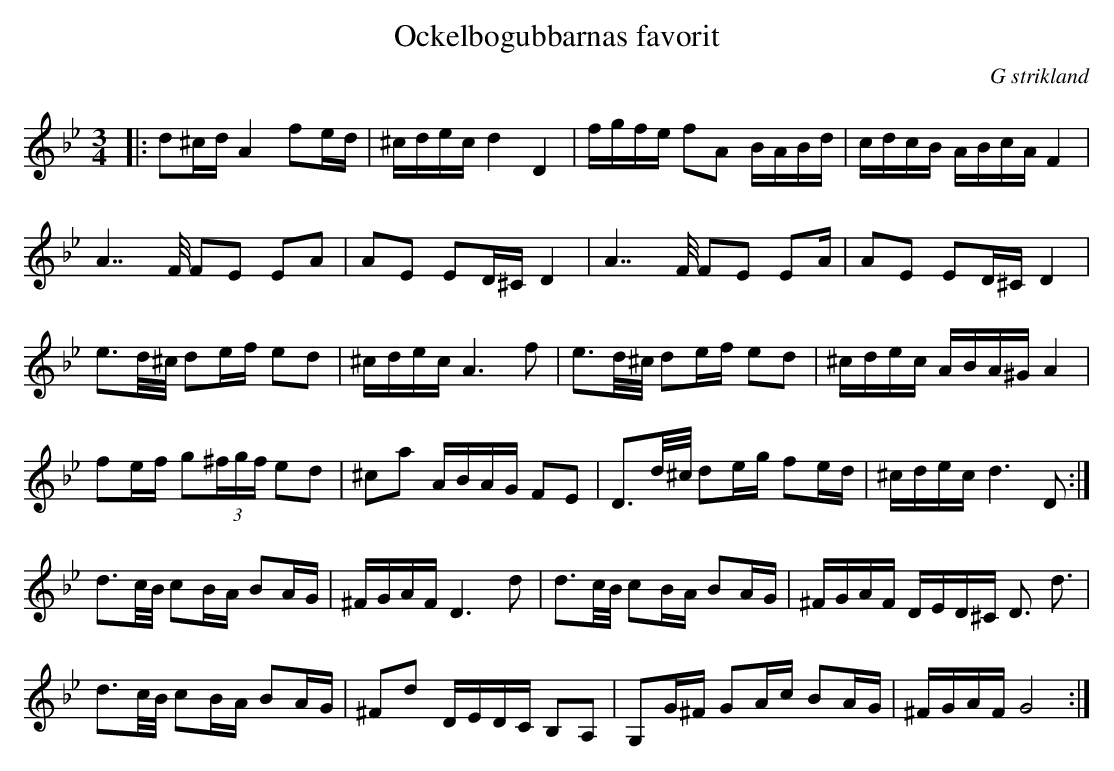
X:1
T:Ockelbogubbarnas favorit
O:G strikland
M:3/4
L:1/16
K:Gm
|: d2^cdA4f2ed|^cdec d4 D4|fgfe f2A2 BABd|cdcB ABcA F4|
A7F/ F2E2 E2A2|A2E2 E2D^C D4|A7F/ F2E2 E2A|A2E2 E2D^C D4|
e3d/^c/ d2ef e2d2|^cdecA6f2|e3d/^c/ d2ef e2d2|^cdec ABA^GA4|
f2ef g2(3^fgf e2d2|^c2a2 ABAG F2E2|D3d/^c/ d2eg f2ed|^cdec d6D2:|
d3c/B/ c2BA B2AG|^FGAFD6d2|d3c/B/ c2BA B2AG|^FGAF DED^C D3 d3|
d3c/B/ c2BA B2AG|^F2d2 DEDC B,2A,2|G,2G^F G2Ac B2AG|^FGAFG8:|
